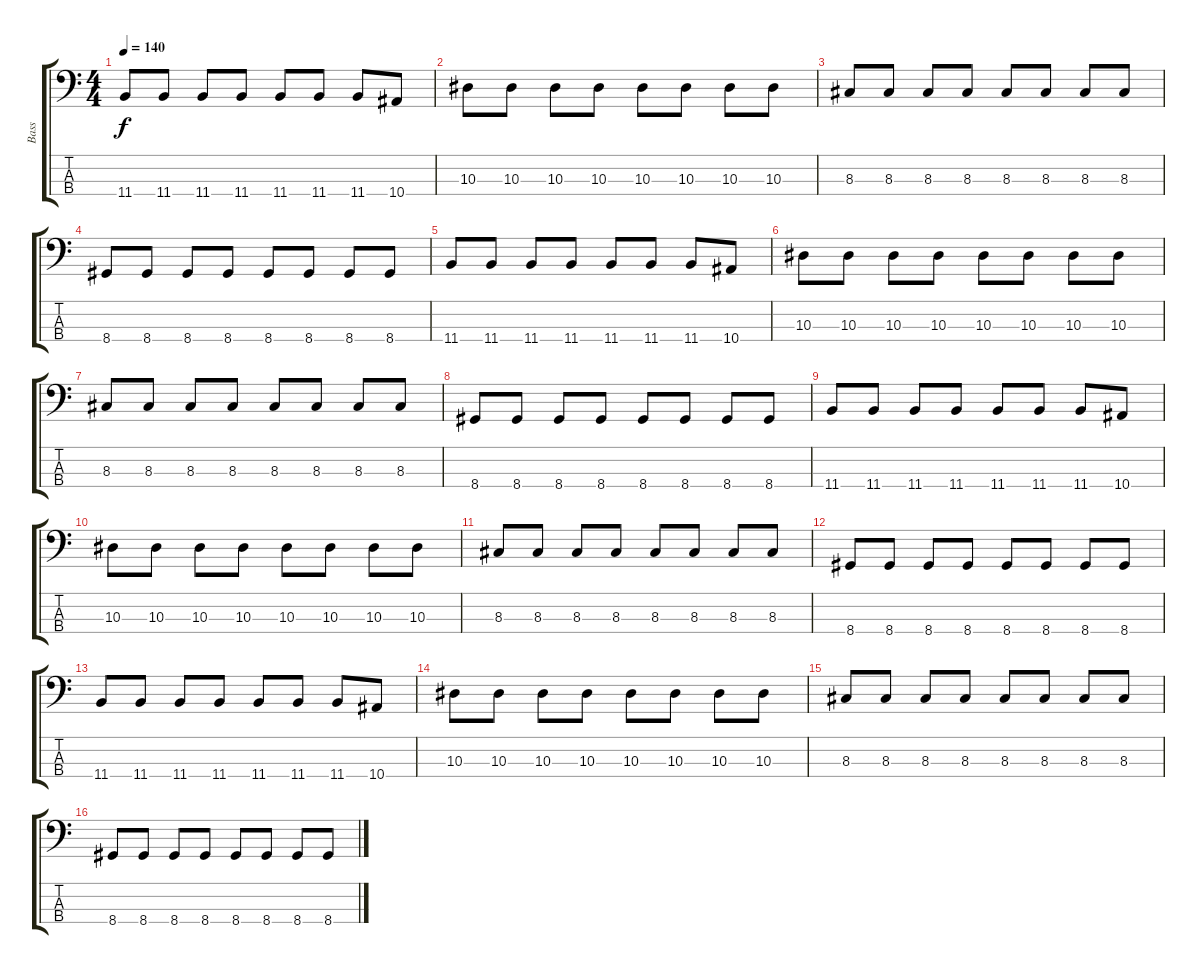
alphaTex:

\track ("Bass" "Bass") {instrument electricbassfinger}
\staff {score tabs}
\tuning (Eb2 Bb1 F1 C1) {hide}
\ts (4 4)
\tempo 140
\clef f4
\ks c
11.4.8{dy f} 11.4.8 11.4.8 11.4.8 11.4.8 11.4.8 11.4.8 10.4.8 |
10.3.8 10.3.8 10.3.8 10.3.8 10.3.8 10.3.8 10.3.8 10.3.8 |
8.3.8 8.3.8 8.3.8 8.3.8 8.3.8 8.3.8 8.3.8 8.3.8 |
8.4.8 8.4.8 8.4.8 8.4.8 8.4.8 8.4.8 8.4.8 8.4.8 |
11.4.8 11.4.8 11.4.8 11.4.8 11.4.8 11.4.8 11.4.8 10.4.8 |
10.3.8 10.3.8 10.3.8 10.3.8 10.3.8 10.3.8 10.3.8 10.3.8 |
8.3.8 8.3.8 8.3.8 8.3.8 8.3.8 8.3.8 8.3.8 8.3.8 |
8.4.8 8.4.8 8.4.8 8.4.8 8.4.8 8.4.8 8.4.8 8.4.8 |
11.4.8 11.4.8 11.4.8 11.4.8 11.4.8 11.4.8 11.4.8 10.4.8 |
10.3.8 10.3.8 10.3.8 10.3.8 10.3.8 10.3.8 10.3.8 10.3.8 |
8.3.8 8.3.8 8.3.8 8.3.8 8.3.8 8.3.8 8.3.8 8.3.8 |
8.4.8 8.4.8 8.4.8 8.4.8 8.4.8 8.4.8 8.4.8 8.4.8 |
11.4.8 11.4.8 11.4.8 11.4.8 11.4.8 11.4.8 11.4.8 10.4.8 |
10.3.8 10.3.8 10.3.8 10.3.8 10.3.8 10.3.8 10.3.8 10.3.8 |
8.3.8 8.3.8 8.3.8 8.3.8 8.3.8 8.3.8 8.3.8 8.3.8 |
8.4.8 8.4.8 8.4.8 8.4.8 8.4.8 8.4.8 8.4.8 8.4.8
